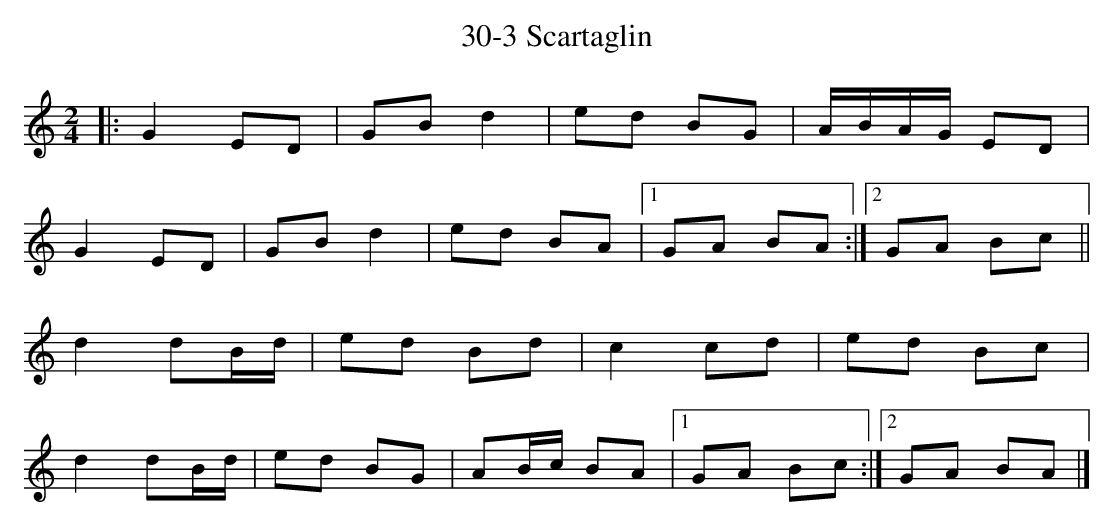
X:1
T: 30-3 Scartaglin
M: 2/4
L: 1/8
K: Amin
[M:2/4]
|: G2 ED | GB d2 | ed BG | A/B/A/G/ ED |
G2 ED | GB d2 | ed BA  |1 GA BA :|2 GA Bc ||
d2 dB/d/ | ed Bd | c2 cd | ed Bc |
d2 dB/d/ | ed BG | AB/c/ BA |1 GA Bc :|2 GA BA |]
